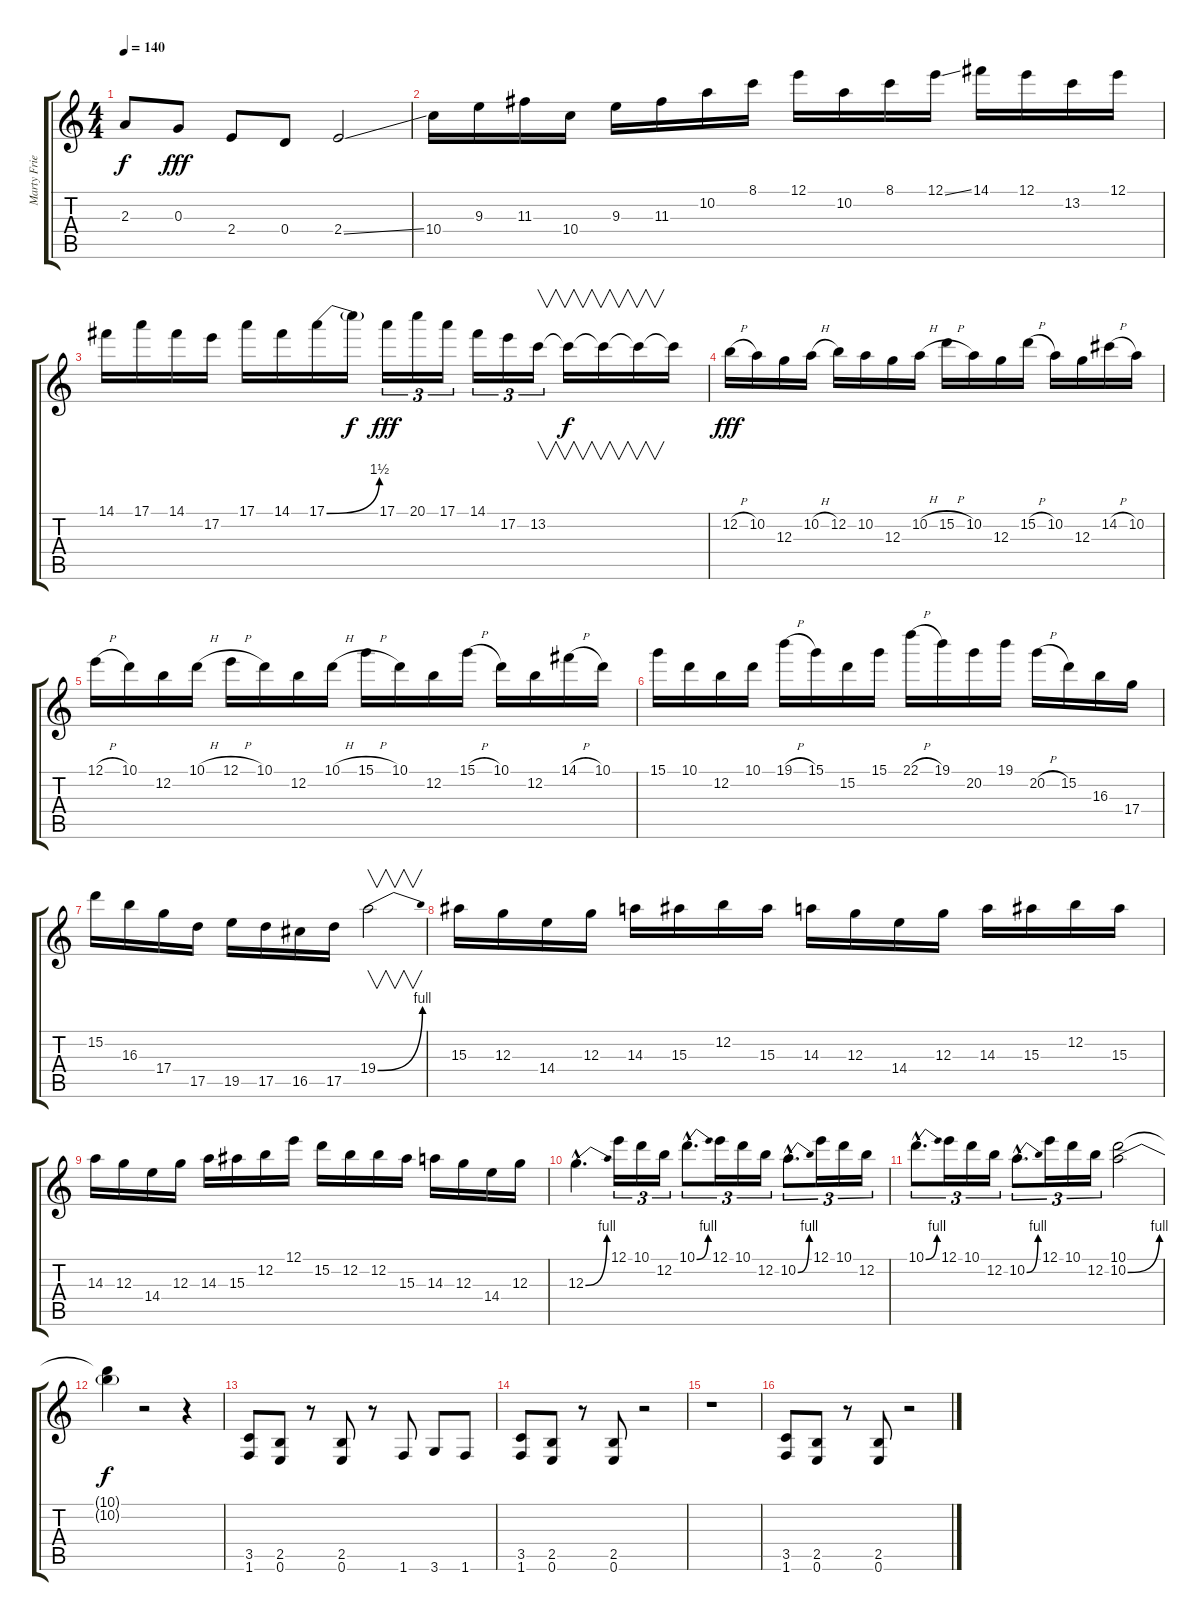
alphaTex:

\track ("Marty Friedman" "Marty Frie") {instrument distortionguitar}
\staff {score tabs}
\tuning (E4 B3 G3 D3 A2 E2) {hide}
\ts (4 4)
\tempo 140
\clef g2
\ks c
2.3{t}.8{dy f} 0.3.8{dy fff} 2.4.8 0.4.8 2.4{ss}.2 |
10.4.16 9.3.16 11.3.16 10.4.16 9.3.16 11.3.16 10.2.16 8.1.16 12.1.16 10.2.16 8.1.16 12.1{ss}.16 14.1.16 12.1.16 13.2.16 12.1.16 |
14.1.16 17.1.16 14.1.16 17.2.16 17.1.16 14.1.16 17.1{be (bend 0 0 60 6)}.16 17.1{t}.16{dy f} 17.1.16{tu (3 2) dy fff} 20.1.16{tu (3 2)} 17.1.16{tu (3 2)} 14.1.16{tu (3 2)} 17.2.16{tu (3 2)} 13.2.16{v tu (3 2)} 13.2{t}.16{v dy f} 13.2{t}.16{v} 13.2{t}.16{v} 13.2{t}.16 |
12.2{h}.16{dy fff} 10.2.16 12.3.16 10.2{h}.16 12.2.16 10.2.16 12.3.16 10.2{h}.16 15.2{h}.16 10.2.16 12.3.16 15.2{h}.16 10.2.16 12.3.16 14.2{h}.16 10.2.16 |
12.1{h}.16 10.1.16 12.2.16 10.1{h}.16 12.1{h}.16 10.1.16 12.2.16 10.1{h}.16 15.1{h}.16 10.1.16 12.2.16 15.1{h}.16 10.1.16 12.2.16 14.1{h}.16 10.1.16 |
15.1.16 10.1.16 12.2.16 10.1.16 19.1{h}.16 15.1.16 15.2.16 15.1.16 22.1{h}.16 19.1.16 20.2.16 19.1.16 20.2{h}.16 15.2.16 16.3.16 17.4.16 |
15.2.16 16.3.16 17.4.16 17.5.16 19.5.16 17.5.16 16.5.16 17.5.16 19.4{be (bend 0 0 60 4)}.2{v} |
15.3.16 12.3.16 14.4.16 12.3.16 14.3.16 15.3.16 12.2.16 15.3.16 14.3.16 12.3.16 14.4.16 12.3.16 14.3.16 15.3.16 12.2.16 15.3.16 |
14.3.16 12.3.16 14.4.16 12.3.16 14.3.16 15.3.16 12.2.16 12.1.16 15.2.16 12.2.16 12.2.16 15.3.16 14.3.16 12.3.16 14.4.16 12.3.16 |
12.3{be (bend 0 0 60 4) hac}.4{d} 12.1.16{tu (3 2)} 10.1.16{tu (3 2)} 12.2.16{tu (3 2)} 10.1{be (bend 0 0 60 4) hac}.8{d tu (3 2)} 12.1.16{tu (3 2)} 10.1.16{tu (3 2)} 12.2.16{tu (3 2)} 10.2{be (bend 0 0 60 4) hac}.8{d tu (3 2)} 12.1.16{tu (3 2)} 10.1.16{tu (3 2)} 12.2.16{tu (3 2)} |
10.1{be (bend 0 0 60 4) hac}.8{d tu (3 2)} 12.1.16{tu (3 2)} 10.1.16{tu (3 2)} 12.2.16{tu (3 2)} 10.2{be (bend 0 0 60 4) hac}.8{d tu (3 2)} 12.1.16{tu (3 2)} 10.1.16{tu (3 2)} 12.2.16{tu (3 2)} (10.1 10.2{be (bend 0 0 60 4)}).2 |
(10.1{t} 10.2{t}).4{dy f} r.2 r.4 |
(3.5 1.6).8 (2.5 0.6).8 r.8 (2.5 0.6).8 r.8 1.6.8 3.6.8 1.6.8 |
(3.5 1.6).8 (2.5 0.6).8 r.8 (2.5 0.6).8 r.2 |
r.1 |
(3.5 1.6).8 (2.5 0.6).8 r.8 (2.5 0.6).8 r.2
